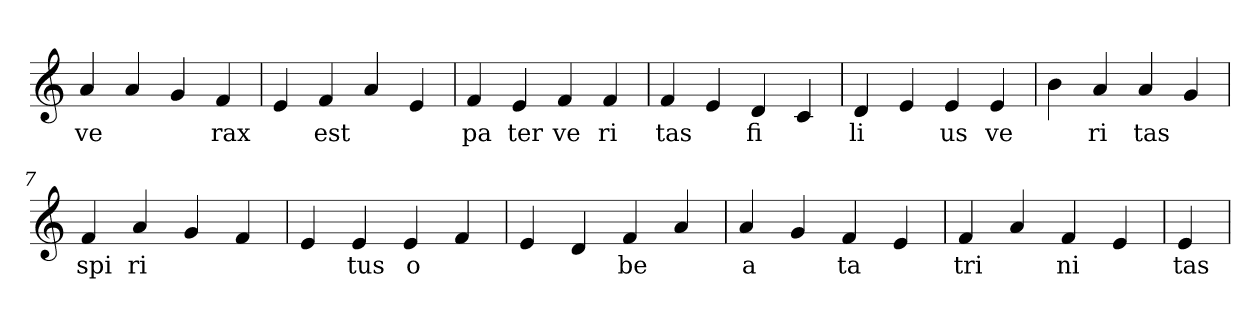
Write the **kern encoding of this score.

**kern	**text
*part1	*part1
*staff1	*staff1
*clefG2	*
=1	=1
4a	ve
4a	.
4g	.
4f	rax
=2	=2
4e	.
4f	est
4a	.
4e	.
=3	=3
4f	pa
4e	ter
4f	ve
4f	ri
=4	=4
4f	tas
4e	.
4d	fi
4c	.
=5	=5
4d	li
4e	.
4e	us
4e	ve
=6	=6
4b	.
4a	ri
4a	tas
4g	.
=7	=7
4f	spi
4a	ri
4g	.
4f	.
=8	=8
4e	.
4e	tus
4e	o
4f	.
=9	=9
4e	.
4d	.
4f	be
4a	.
=10	=10
4a	a
4g	.
4f	ta
4e	.
=11	=11
4f	tri
4a	.
4f	ni
4e	.
=12	=12
4e	tas
=	=
*-	*-
